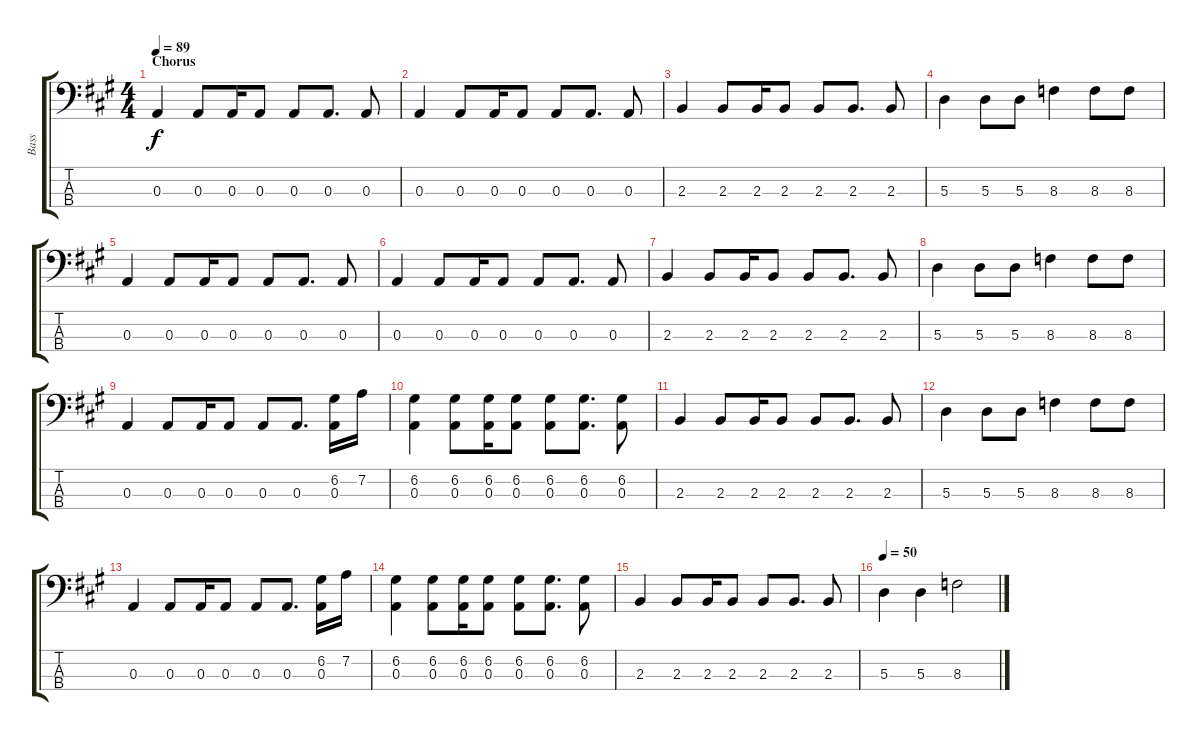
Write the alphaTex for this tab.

\track ("Bass" "Bass") {instrument electricbassfinger}
\staff {score tabs}
\tuning (G2 D2 A1 E1) {hide}
\ts (4 4)
\section ("" "Chorus")
\tempo 89
\clef f4
\ks a
0.3.4{dy f} 0.3.8 0.3.16 0.3.8 0.3.8 0.3.8{d} 0.3.8 |
0.3.4 0.3.8 0.3.16 0.3.8 0.3.8 0.3.8{d} 0.3.8 |
2.3.4 2.3.8 2.3.16 2.3.8 2.3.8 2.3.8{d} 2.3.8 |
5.3.4 5.3.8 5.3.8 8.3.4 8.3.8 8.3.8 |
0.3.4 0.3.8 0.3.16 0.3.8 0.3.8 0.3.8{d} 0.3.8 |
0.3.4 0.3.8 0.3.16 0.3.8 0.3.8 0.3.8{d} 0.3.8 |
2.3.4 2.3.8 2.3.16 2.3.8 2.3.8 2.3.8{d} 2.3.8 |
5.3.4 5.3.8 5.3.8 8.3.4 8.3.8 8.3.8 |
0.3.4 0.3.8 0.3.16 0.3.8 0.3.8 0.3.8{d} (6.2 0.3).16 7.2.16 |
(6.2 0.3).4 (6.2 0.3).8 (6.2 0.3).16 (6.2 0.3).8 (6.2 0.3).8 (6.2 0.3).8{d} (6.2 0.3).8 |
2.3.4 2.3.8 2.3.16 2.3.8 2.3.8 2.3.8{d} 2.3.8 |
5.3.4 5.3.8 5.3.8 8.3.4 8.3.8 8.3.8 |
0.3.4 0.3.8 0.3.16 0.3.8 0.3.8 0.3.8{d} (6.2 0.3).16 7.2.16 |
(6.2 0.3).4 (6.2 0.3).8 (6.2 0.3).16 (6.2 0.3).8 (6.2 0.3).8 (6.2 0.3).8{d} (6.2 0.3).8 |
2.3.4 2.3.8 2.3.16 2.3.8 2.3.8 2.3.8{d} 2.3.8 |
\tempo 50
5.3.4 5.3.4 8.3.2
